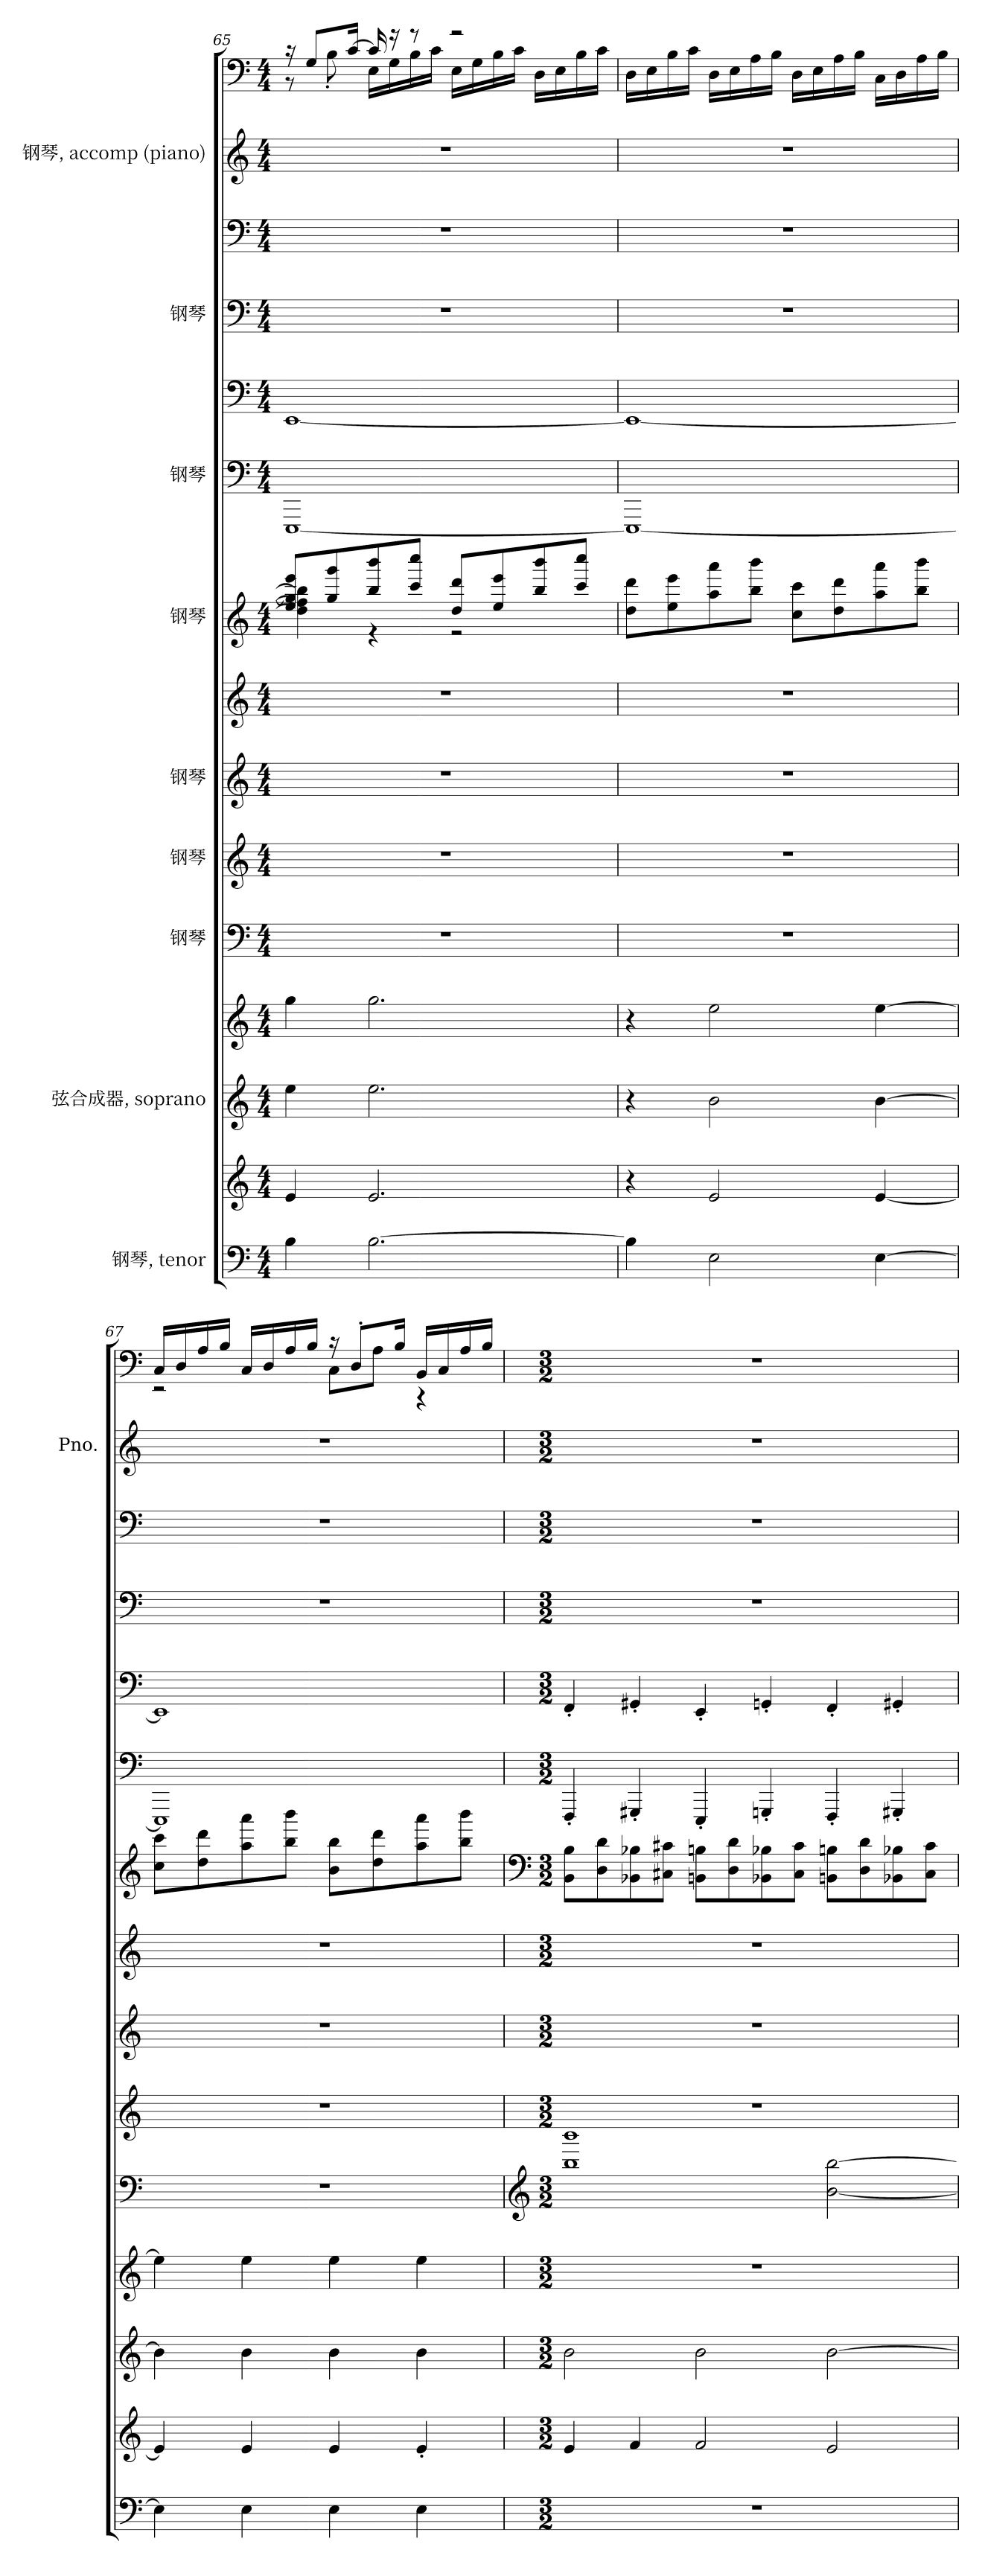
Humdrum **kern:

**kern	**kern	**kern	**kern	**kern	**kern	**kern	**kern	**kern	**kern	**kern	**kern	**kern	**kern	**kern
*part9	*part9	*part8	*part8	*part7	*part6	*part5	*part5	*part4	*part3	*part3	*part2	*part2	*part1	*part1
*staff15	*staff14	*staff13	*staff12	*staff11	*staff10	*staff9	*staff8	*staff7	*staff6	*staff5	*staff4	*staff3	*staff2	*staff1
*I"钢琴, tenor	*	*I"弦合成器, soprano	*	*I"钢琴	*I"钢琴	*I"钢琴	*	*I"钢琴	*I"钢琴	*	*I"钢琴	*	*I"钢琴, accomp (piano)	*
*	*	*	*	*	*	*	*	*	*	*	*	*	*I'Pno.	*
*clefF4	*clefG2	*clefG2	*clefG2	*clefF4	*clefG2	*clefG2	*clefG2	*clefG2	*clefF4	*clefF4	*clefF4	*clefF4	*clefG2	*clefF4
*k[]	*k[]	*k[]	*k[]	*k[]	*k[]	*k[]	*k[]	*k[]	*k[]	*k[]	*k[]	*k[]	*k[]	*k[]
*M4/4	*M4/4	*M4/4	*M4/4	*M4/4	*M4/4	*M4/4	*M4/4	*M4/4	*M4/4	*M4/4	*M4/4	*M4/4	*M4/4	*M4/4
=65	=65	=65	=65	=65	=65	=65	=65	=65	=65	=65	=65	=65	=65	=65
*	*	*	*	*	*	*	*	*^	*	*	*	*	*	*^
4B\	4e/	4ee\	4gg\	1r	1r	1r	1r	8ee/ 8gg/] 8eee/L	4dd\] 4ff\] 4bb\]	[1EEE	[1EE	1r	1r	1r	16r	8r
.	.	.	.	.	.	.	.	.	.	.	.	.	.	.	8G/L	.
.	.	.	.	.	.	.	.	8gg/ 8ggg/	.	.	.	.	.	.	.	8B'\
.	.	.	.	.	.	.	.	.	.	.	.	.	.	.	[16c/Jk	.
[2.B\	2.e/	2.ee\	2.gg\	.	.	.	.	8bb/ 8bbb/	4r	.	.	.	.	.	16c/]	16E\LL
.	.	.	.	.	.	.	.	.	.	.	.	.	.	.	16r	16G\
.	.	.	.	.	.	.	.	8ccc/ 8cccc/J	.	.	.	.	.	.	8r	16B\
.	.	.	.	.	.	.	.	.	.	.	.	.	.	.	.	16c\JJ
.	.	.	.	.	.	.	.	8dd/ 8ddd/L	2r	.	.	.	.	.	2r	16E\LL
.	.	.	.	.	.	.	.	.	.	.	.	.	.	.	.	16G\
.	.	.	.	.	.	.	.	8ee/ 8eee/	.	.	.	.	.	.	.	16B\
.	.	.	.	.	.	.	.	.	.	.	.	.	.	.	.	16c\JJ
.	.	.	.	.	.	.	.	8bb/ 8bbb/	.	.	.	.	.	.	.	16D\LL
.	.	.	.	.	.	.	.	.	.	.	.	.	.	.	.	16E\
.	.	.	.	.	.	.	.	8ccc/ 8cccc/J	.	.	.	.	.	.	.	16B\
.	.	.	.	.	.	.	.	.	.	.	.	.	.	.	.	16c\JJ
*	*	*	*	*	*	*	*	*v	*v	*	*	*	*	*	*v	*v
!!LO:PB:g=z
=66	=66	=66	=66	=66	=66	=66	=66	=66	=66	=66	=66	=66	=66	=66
4B\]	4r	4r	4r	1r	1r	1r	1r	8dd\ 8ddd\L	1EEE_	1EE_	1r	1r	1r	16D\LL
.	.	.	.	.	.	.	.	.	.	.	.	.	.	16E\
.	.	.	.	.	.	.	.	8ee\ 8eee\	.	.	.	.	.	16B\
.	.	.	.	.	.	.	.	.	.	.	.	.	.	16c\JJ
2E\	2e/	2b\	2ee\	.	.	.	.	8aa\ 8aaa\	.	.	.	.	.	16D\LL
.	.	.	.	.	.	.	.	.	.	.	.	.	.	16E\
.	.	.	.	.	.	.	.	8bb\ 8bbb\J	.	.	.	.	.	16A\
.	.	.	.	.	.	.	.	.	.	.	.	.	.	16B\JJ
.	.	.	.	.	.	.	.	8cc\ 8ccc\L	.	.	.	.	.	16D\LL
.	.	.	.	.	.	.	.	.	.	.	.	.	.	16E\
.	.	.	.	.	.	.	.	8dd\ 8ddd\	.	.	.	.	.	16A\
.	.	.	.	.	.	.	.	.	.	.	.	.	.	16B\JJ
[4E\	[4e/	[4b\	[4ee\	.	.	.	.	8aa\ 8aaa\	.	.	.	.	.	16C\LL
.	.	.	.	.	.	.	.	.	.	.	.	.	.	16D\
.	.	.	.	.	.	.	.	8bb\ 8bbb\J	.	.	.	.	.	16A\
.	.	.	.	.	.	.	.	.	.	.	.	.	.	16B\JJ
=67	=67	=67	=67	=67	=67	=67	=67	=67	=67	=67	=67	=67	=67	=67
*	*	*	*	*	*	*	*	*	*	*	*	*	*	*^
4E\]	4e/]	4b\]	4ee\]	1r	1r	1r	1r	8cc\ 8ccc\L	1EEE]	1EE]	1r	1r	1r	16C/LL	2r
.	.	.	.	.	.	.	.	.	.	.	.	.	.	16D/	.
.	.	.	.	.	.	.	.	8dd\ 8ddd\	.	.	.	.	.	16A/	.
.	.	.	.	.	.	.	.	.	.	.	.	.	.	16B/JJ	.
4E\	4e/	4b\	4ee\	.	.	.	.	8aa\ 8aaa\	.	.	.	.	.	16C/LL	.
.	.	.	.	.	.	.	.	.	.	.	.	.	.	16D/	.
.	.	.	.	.	.	.	.	8bb\ 8bbb\J	.	.	.	.	.	16A/	.
.	.	.	.	.	.	.	.	.	.	.	.	.	.	16B/JJ	.
4E\	4e/	4b\	4ee\	.	.	.	.	8b\ 8bb\L	.	.	.	.	.	16r	8C\L
.	.	.	.	.	.	.	.	.	.	.	.	.	.	8D'/L	.
.	.	.	.	.	.	.	.	8dd\ 8ddd\	.	.	.	.	.	.	8A\J
.	.	.	.	.	.	.	.	.	.	.	.	.	.	16B/Jk	.
4E\	4e'/	4b\	4ee\	.	.	.	.	8aa\ 8aaa\	.	.	.	.	.	16BB/LL	4r
.	.	.	.	.	.	.	.	.	.	.	.	.	.	16C/	.
.	.	.	.	.	.	.	.	8bb\ 8bbb\J	.	.	.	.	.	16A/	.
.	.	.	.	.	.	.	.	.	.	.	.	.	.	16B/JJ	.
*	*	*	*	*	*	*	*	*	*	*	*	*	*	*v	*v
!!LO:PB:g=z
=68	=68	=68	=68	=68	=68	=68	=68	=68	=68	=68	=68	=68	=68	=68
*	*	*	*	*clefG2	*	*	*	*clefF4	*	*	*	*	*	*
*M3/2	*M3/2	*M3/2	*M3/2	*M3/2	*M3/2	*M3/2	*M3/2	*M3/2	*M3/2	*M3/2	*M3/2	*M3/2	*M3/2	*M3/2
1.r	4e/	2b\	1.r	1bb 1bbb	1.r	1.r	1.r	8BB\ 8B\L	4FFF'/	4FF'/	1.r	1.r	1.r	1.r
.	.	.	.	.	.	.	.	8D\ 8d\	.	.	.	.	.	.
.	4f/	.	.	.	.	.	.	8BB-X\ 8B-X\	4GGG#X'/	4GG#X'/	.	.	.	.
.	.	.	.	.	.	.	.	8C#X\ 8c#X\J	.	.	.	.	.	.
.	2f/	2b\	.	.	.	.	.	8BBn\ 8Bn\L	4EEE'/	4EE'/	.	.	.	.
.	.	.	.	.	.	.	.	8D\ 8d\	.	.	.	.	.	.
.	.	.	.	.	.	.	.	8BB-X\ 8B-X\	4GGGn'/	4GGn'/	.	.	.	.
.	.	.	.	.	.	.	.	8C#\ 8c#\J	.	.	.	.	.	.
.	2e/	[2b\	.	[2b\ [2bb\	.	.	.	8BBn\ 8Bn\L	4FFF'/	4FF'/	.	.	.	.
.	.	.	.	.	.	.	.	8D\ 8d\	.	.	.	.	.	.
.	.	.	.	.	.	.	.	8BB-X\ 8B-X\	4GGG#X'/	4GG#X'/	.	.	.	.
.	.	.	.	.	.	.	.	8C#\ 8c#\J	.	.	.	.	.	.
=	=	=	=	=	=	=	=	=	=	=	=	=	=	=
*-	*-	*-	*-	*-	*-	*-	*-	*-	*-	*-	*-	*-	*-	*-
